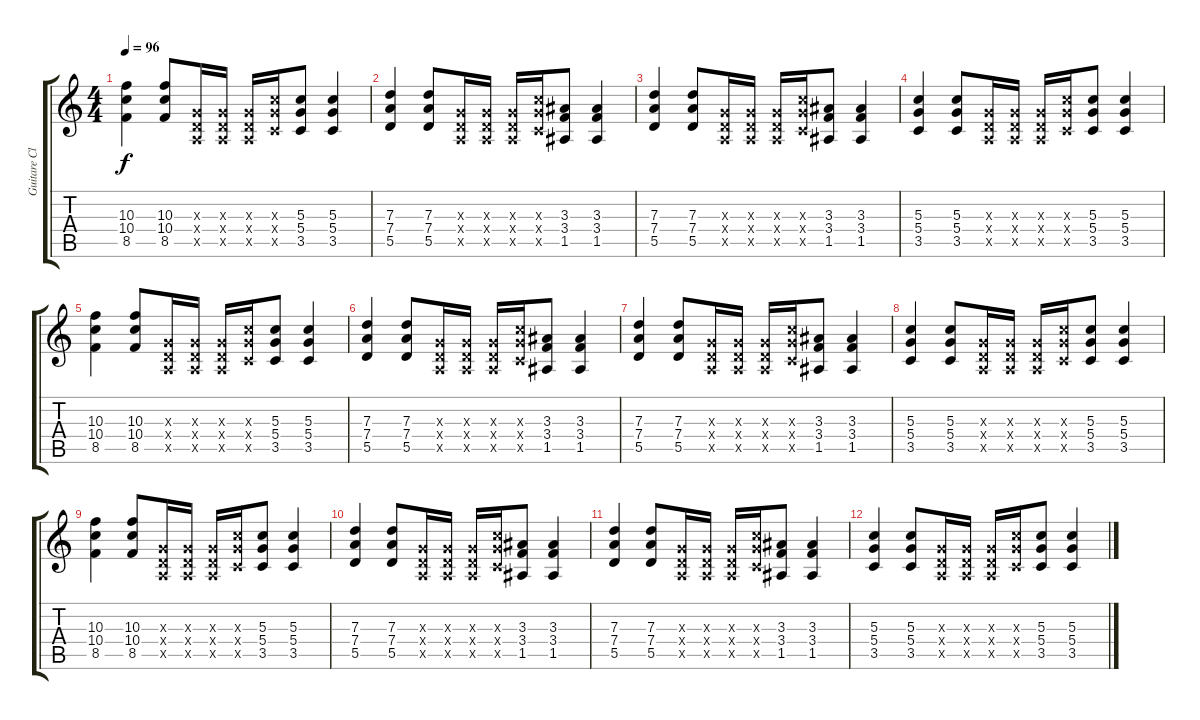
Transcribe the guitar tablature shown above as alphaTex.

\track ("Guitare Clean" "Guitare Cl") {instrument electricguitarjazz}
\staff {score tabs}
\tuning (E4 B3 G3 D3 A2 E2) {hide}
\ts (4 4)
\tempo 96
\clef g2
\ks c
(10.3 10.4 8.5).4{dy f} (10.3 10.4 8.5).8 (0.3{x} 0.4{x} 0.5{x}).16 (0.3{x} 0.4{x} 0.5{x}).16 (0.3{x} 0.4{x} 0.5{x}).16 (5.3{x} 5.4{x} 3.5{x}).16 (5.3 5.4 3.5).8 (5.3 5.4 3.5).4 |
(7.3 7.4 5.5).4 (7.3 7.4 5.5).8 (0.3{x} 0.4{x} 0.5{x}).16 (0.3{x} 0.4{x} 0.5{x}).16 (0.3{x} 0.4{x} 0.5{x}).16 (5.3{x} 5.4{x} 3.5{x}).16 (3.3 3.4 1.5).8 (3.3 3.4 1.5).4 |
(7.3 7.4 5.5).4 (7.3 7.4 5.5).8 (0.3{x} 0.4{x} 0.5{x}).16 (0.3{x} 0.4{x} 0.5{x}).16 (0.3{x} 0.4{x} 0.5{x}).16 (5.3{x} 5.4{x} 3.5{x}).16 (3.3 3.4 1.5).8 (3.3 3.4 1.5).4 |
(5.3 5.4 3.5).4 (5.3 5.4 3.5).8 (0.3{x} 0.4{x} 0.5{x}).16 (0.3{x} 0.4{x} 0.5{x}).16 (0.3{x} 0.4{x} 0.5{x}).16 (5.3{x} 5.4{x} 3.5{x}).16 (5.3 5.4 3.5).8 (5.3 5.4 3.5).4 |
(10.3 10.4 8.5).4{volume 8} (10.3 10.4 8.5).8 (0.3{x} 0.4{x} 0.5{x}).16 (0.3{x} 0.4{x} 0.5{x}).16 (0.3{x} 0.4{x} 0.5{x}).16 (5.3{x} 5.4{x} 3.5{x}).16 (5.3 5.4 3.5).8 (5.3 5.4 3.5).4 |
(7.3 7.4 5.5).4 (7.3 7.4 5.5).8 (0.3{x} 0.4{x} 0.5{x}).16 (0.3{x} 0.4{x} 0.5{x}).16 (0.3{x} 0.4{x} 0.5{x}).16 (5.3{x} 5.4{x} 3.5{x}).16 (3.3 3.4 1.5).8 (3.3 3.4 1.5).4 |
(7.3 7.4 5.5).4 (7.3 7.4 5.5).8 (0.3{x} 0.4{x} 0.5{x}).16 (0.3{x} 0.4{x} 0.5{x}).16 (0.3{x} 0.4{x} 0.5{x}).16 (5.3{x} 5.4{x} 3.5{x}).16 (3.3 3.4 1.5).8 (3.3 3.4 1.5).4 |
(5.3 5.4 3.5).4 (5.3 5.4 3.5).8 (0.3{x} 0.4{x} 0.5{x}).16 (0.3{x} 0.4{x} 0.5{x}).16 (0.3{x} 0.4{x} 0.5{x}).16 (5.3{x} 5.4{x} 3.5{x}).16 (5.3 5.4 3.5).8 (5.3 5.4 3.5).4 |
(10.3 10.4 8.5).4{volume 7} (10.3 10.4 8.5).8{volume 0} (0.3{x} 0.4{x} 0.5{x}).16 (0.3{x} 0.4{x} 0.5{x}).16 (0.3{x} 0.4{x} 0.5{x}).16 (5.3{x} 5.4{x} 3.5{x}).16 (5.3 5.4 3.5).8 (5.3 5.4 3.5).4 |
(7.3 7.4 5.5).4 (7.3 7.4 5.5).8 (0.3{x} 0.4{x} 0.5{x}).16 (0.3{x} 0.4{x} 0.5{x}).16 (0.3{x} 0.4{x} 0.5{x}).16 (5.3{x} 5.4{x} 3.5{x}).16 (3.3 3.4 1.5).8 (3.3 3.4 1.5).4 |
(7.3 7.4 5.5).4 (7.3 7.4 5.5).8 (0.3{x} 0.4{x} 0.5{x}).16 (0.3{x} 0.4{x} 0.5{x}).16 (0.3{x} 0.4{x} 0.5{x}).16 (5.3{x} 5.4{x} 3.5{x}).16 (3.3 3.4 1.5).8 (3.3 3.4 1.5).4 |
(5.3 5.4 3.5).4 (5.3 5.4 3.5).8 (0.3{x} 0.4{x} 0.5{x}).16 (0.3{x} 0.4{x} 0.5{x}).16 (0.3{x} 0.4{x} 0.5{x}).16 (5.3{x} 5.4{x} 3.5{x}).16 (5.3 5.4 3.5).8 (5.3 5.4 3.5).4
